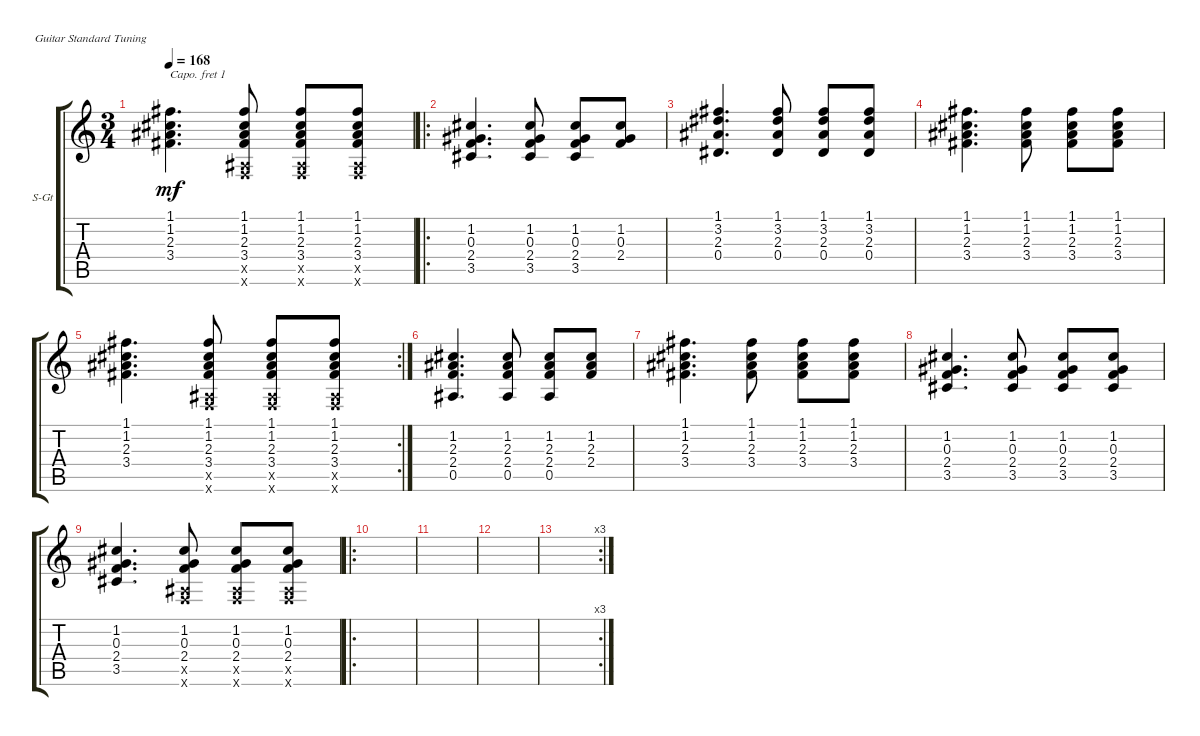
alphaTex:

\defaultSystemsLayout 4
\bracketExtendMode groupsimilarinstruments
\firstSystemTrackNameOrientation horizontal
\otherSystemsTrackNameOrientation horizontal
\track ("Steel Guitar" "S-Gt") {instrument acousticguitarsteel}
\staff {score tabs}
\capo 1
\tuning (E4 B3 G3 D3 A2 E2)
\ts (3 4)
\tempo 168
\clef g2
\ks c
(1.1 1.2 2.3 3.4).4{d dy mf} (3.4 2.3 1.2 1.1 0.5{x} 0.6{x}).8 (3.4 2.3 1.1 1.2 0.5{x} 0.6{x}).8 (3.4 2.3 1.2 1.1 0.5{x} 0.6{x}).8 |
\ro
(1.2 0.3 2.4 3.5).4{d} (3.5 2.4 0.3 1.2).8 (1.2 0.3 2.4 3.5).8 (1.2 0.3 2.4).8 |
(1.1 3.2 2.3 0.4).4{d} (0.4 2.3 3.2 1.1).8 (1.1 3.2 2.3 0.4).8 (1.1 3.2 2.3 0.4).8 |
(1.1 1.2 2.3 3.4).4{d} (3.4 2.3 1.2 1.1).8 (3.4 2.3 1.1 1.2).8 (3.4 2.3 1.2 1.1).8 |
\rc 2
(1.1 1.2 2.3 3.4).4{d} (3.4 2.3 1.2 1.1 0.5{x} 0.6{x}).8 (3.4 2.3 1.1 1.2 0.5{x} 0.6{x}).8 (3.4 2.3 1.2 1.1 0.5{x} 0.6{x}).8 |
(1.2 2.3 2.4 0.5).4{d} (0.5 2.4 2.3 1.2).8 (1.2 2.3 2.4 0.5).8 (1.2 2.3 2.4).8 |
(1.1 1.2 2.3 3.4).4{d} (3.4 2.3 1.2 1.1).8 (1.1 1.2 2.3 3.4).8 (1.1 1.2 2.3 3.4).8 |
(1.2 0.3 2.4 3.5).4{d} (2.4 0.3 1.2 3.5).8 (2.4 0.3 1.2 3.5).8 (2.4 0.3 1.2 3.5).8 |
(1.2 0.3 2.4 3.5).4{d} (2.4 0.3 1.2 0.5{x} 0.6{x}).8 (2.4 0.3 1.2 0.5{x} 0.6{x}).8 (2.4 0.3 1.2 0.5{x} 0.6{x}).8 |
\ro
|
|
|
\rc 3
